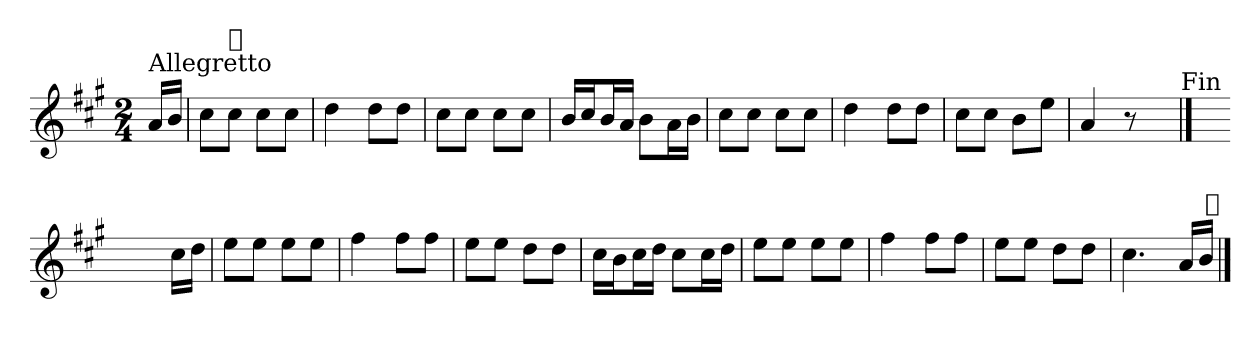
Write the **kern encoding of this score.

**kern
*part1
*staff1
*clefG2
*k[f#c#g#]
*A:
*M2/4
=
!LO:TX:a:t=Allegretto
16a/LL
16b/JJ
=1
8cc#\L
!LO:TX:a:t=𝄋
8cc#\J
8cc#\L
8cc#\J
=2
4dd\
8dd\L
8dd\J
=3
8cc#\L
8cc#\J
8cc#\L
8cc#\J
=4
16b/LL
16cc#/J
16b/L
16a/JJ
8b\L
16a\L
16b\JJ
=5
8cc#\L
8cc#\J
8cc#\L
8cc#\J
=6
4dd\
8dd\L
8dd\J
=7
8cc#\L
8cc#\J
8b\L
8ee\J
!!LO:LB:g=z
=8
4a/
8r
8ryy
!LO:TX:a:t=Fin
==9
4.ryy
16cc#\LL
16dd\JJ
=10
8ee\L
8ee\J
8ee\L
8ee\J
=11
4ff#\
8ff#\L
8ff#\J
=12
8ee\L
8ee\J
8dd\L
8dd\J
=13
16cc#\LL
16b\J
16cc#\L
16dd\JJ
8cc#\L
16cc#\L
16dd\JJ
=14
8ee\L
8ee\J
8ee\L
8ee\J
=15
4ff#\
8ff#\L
8ff#\J
=16
8ee\L
8ee\J
8dd\L
8dd\J
!!LO:LB:g=z
=17
4.cc#\
16a/LL
16b/JJ
!LO:TX:a:t=𝄋
==
*-
